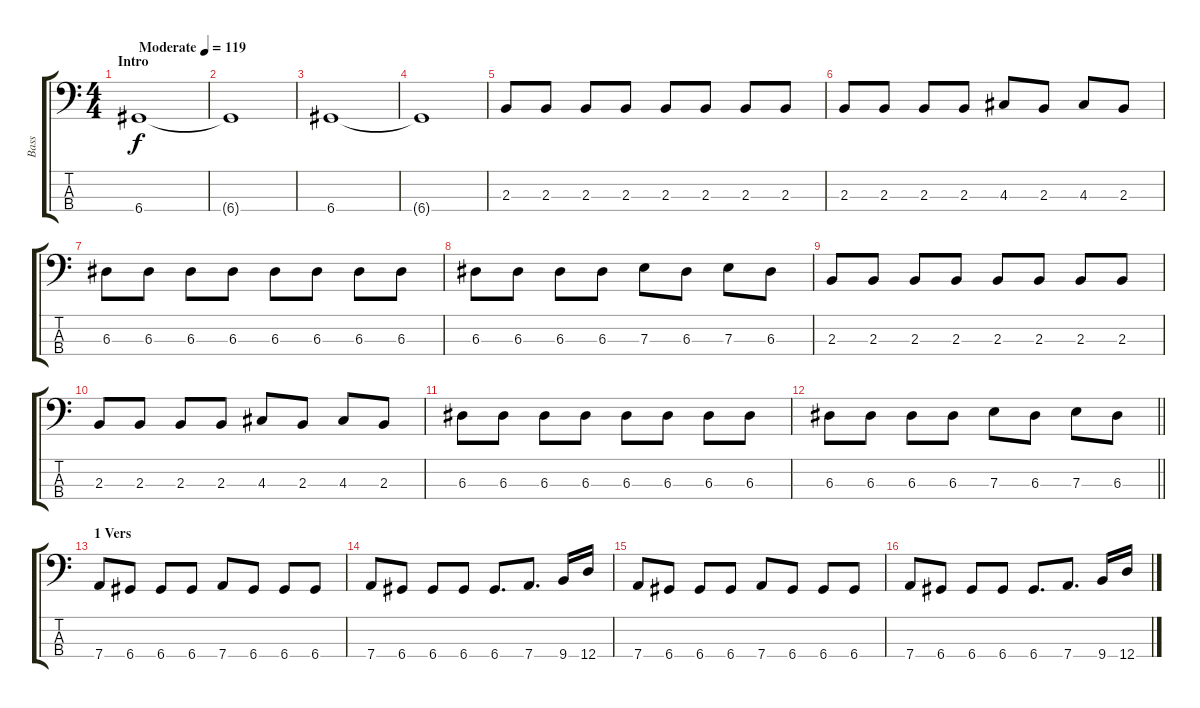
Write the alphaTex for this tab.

\track ("Bass" "Bass") {instrument slapbass1}
\staff {score tabs}
\tuning (G2 D2 A1 D1) {hide}
\ts (4 4)
\section ("" "Intro")
\tempo (119 "Moderate")
\clef f4
\ks c
6.4.1{dy f instrument slapbass1} |
6.4{t}.1 |
6.4.1 |
6.4{t}.1 |
2.3.8 2.3.8 2.3.8 2.3.8 2.3.8 2.3.8 2.3.8 2.3.8 |
2.3.8 2.3.8 2.3.8 2.3.8 4.3.8 2.3.8 4.3.8 2.3.8 |
6.3.8 6.3.8 6.3.8 6.3.8 6.3.8 6.3.8 6.3.8 6.3.8 |
6.3.8 6.3.8 6.3.8 6.3.8 7.3.8 6.3.8 7.3.8 6.3.8 |
2.3.8 2.3.8 2.3.8 2.3.8 2.3.8 2.3.8 2.3.8 2.3.8 |
2.3.8 2.3.8 2.3.8 2.3.8 4.3.8 2.3.8 4.3.8 2.3.8 |
6.3.8 6.3.8 6.3.8 6.3.8 6.3.8 6.3.8 6.3.8 6.3.8 |
\barLineRight lightlight
6.3.8 6.3.8 6.3.8 6.3.8 7.3.8 6.3.8 7.3.8 6.3.8 |
\section ("" "1 Vers")
7.4.8 6.4.8 6.4.8 6.4.8 7.4.8 6.4.8 6.4.8 6.4.8 |
7.4.8 6.4.8 6.4.8 6.4.8 6.4.8{d} 7.4.8{d} 9.4.16 12.4.16 |
7.4.8 6.4.8 6.4.8 6.4.8 7.4.8 6.4.8 6.4.8 6.4.8 |
7.4.8 6.4.8 6.4.8 6.4.8 6.4.8{d} 7.4.8{d} 9.4.16 12.4.16
